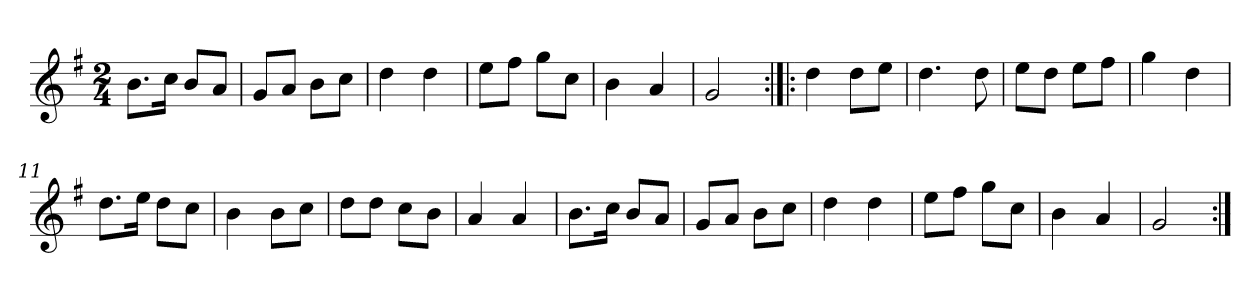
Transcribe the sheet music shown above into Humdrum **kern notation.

**kern
*part1
*staff1
*clefG2
*k[f#]
*G:
*M2/4
*MM120
=1
8.b\L
16cc\Jk
8b/L
8a/J
=2
8g/L
8a/J
8b\L
8cc\J
=3
4dd
4dd
=4
8ee\L
8ff#\J
8gg\L
8cc\J
=5
4b
4a
=6
2g
=7:|!|:
4dd
8dd\L
8ee\J
=8
4.dd
8dd
=9
8ee\L
8dd\J
8ee\L
8ff#\J
=10
4gg
4dd
=11
8.dd\L
16ee\Jk
8dd\L
8cc\J
=12
4b
8b\L
8cc\J
=13
8dd\L
8dd\J
8cc\L
8b\J
=14
4a
4a
=15
8.b\L
16cc\Jk
8b/L
8a/J
=16
8g/L
8a/J
8b\L
8cc\J
=17
4dd
4dd
=18
8ee\L
8ff#\J
8gg\L
8cc\J
=19
4b
4a
=20
2g
=:|!
*-
